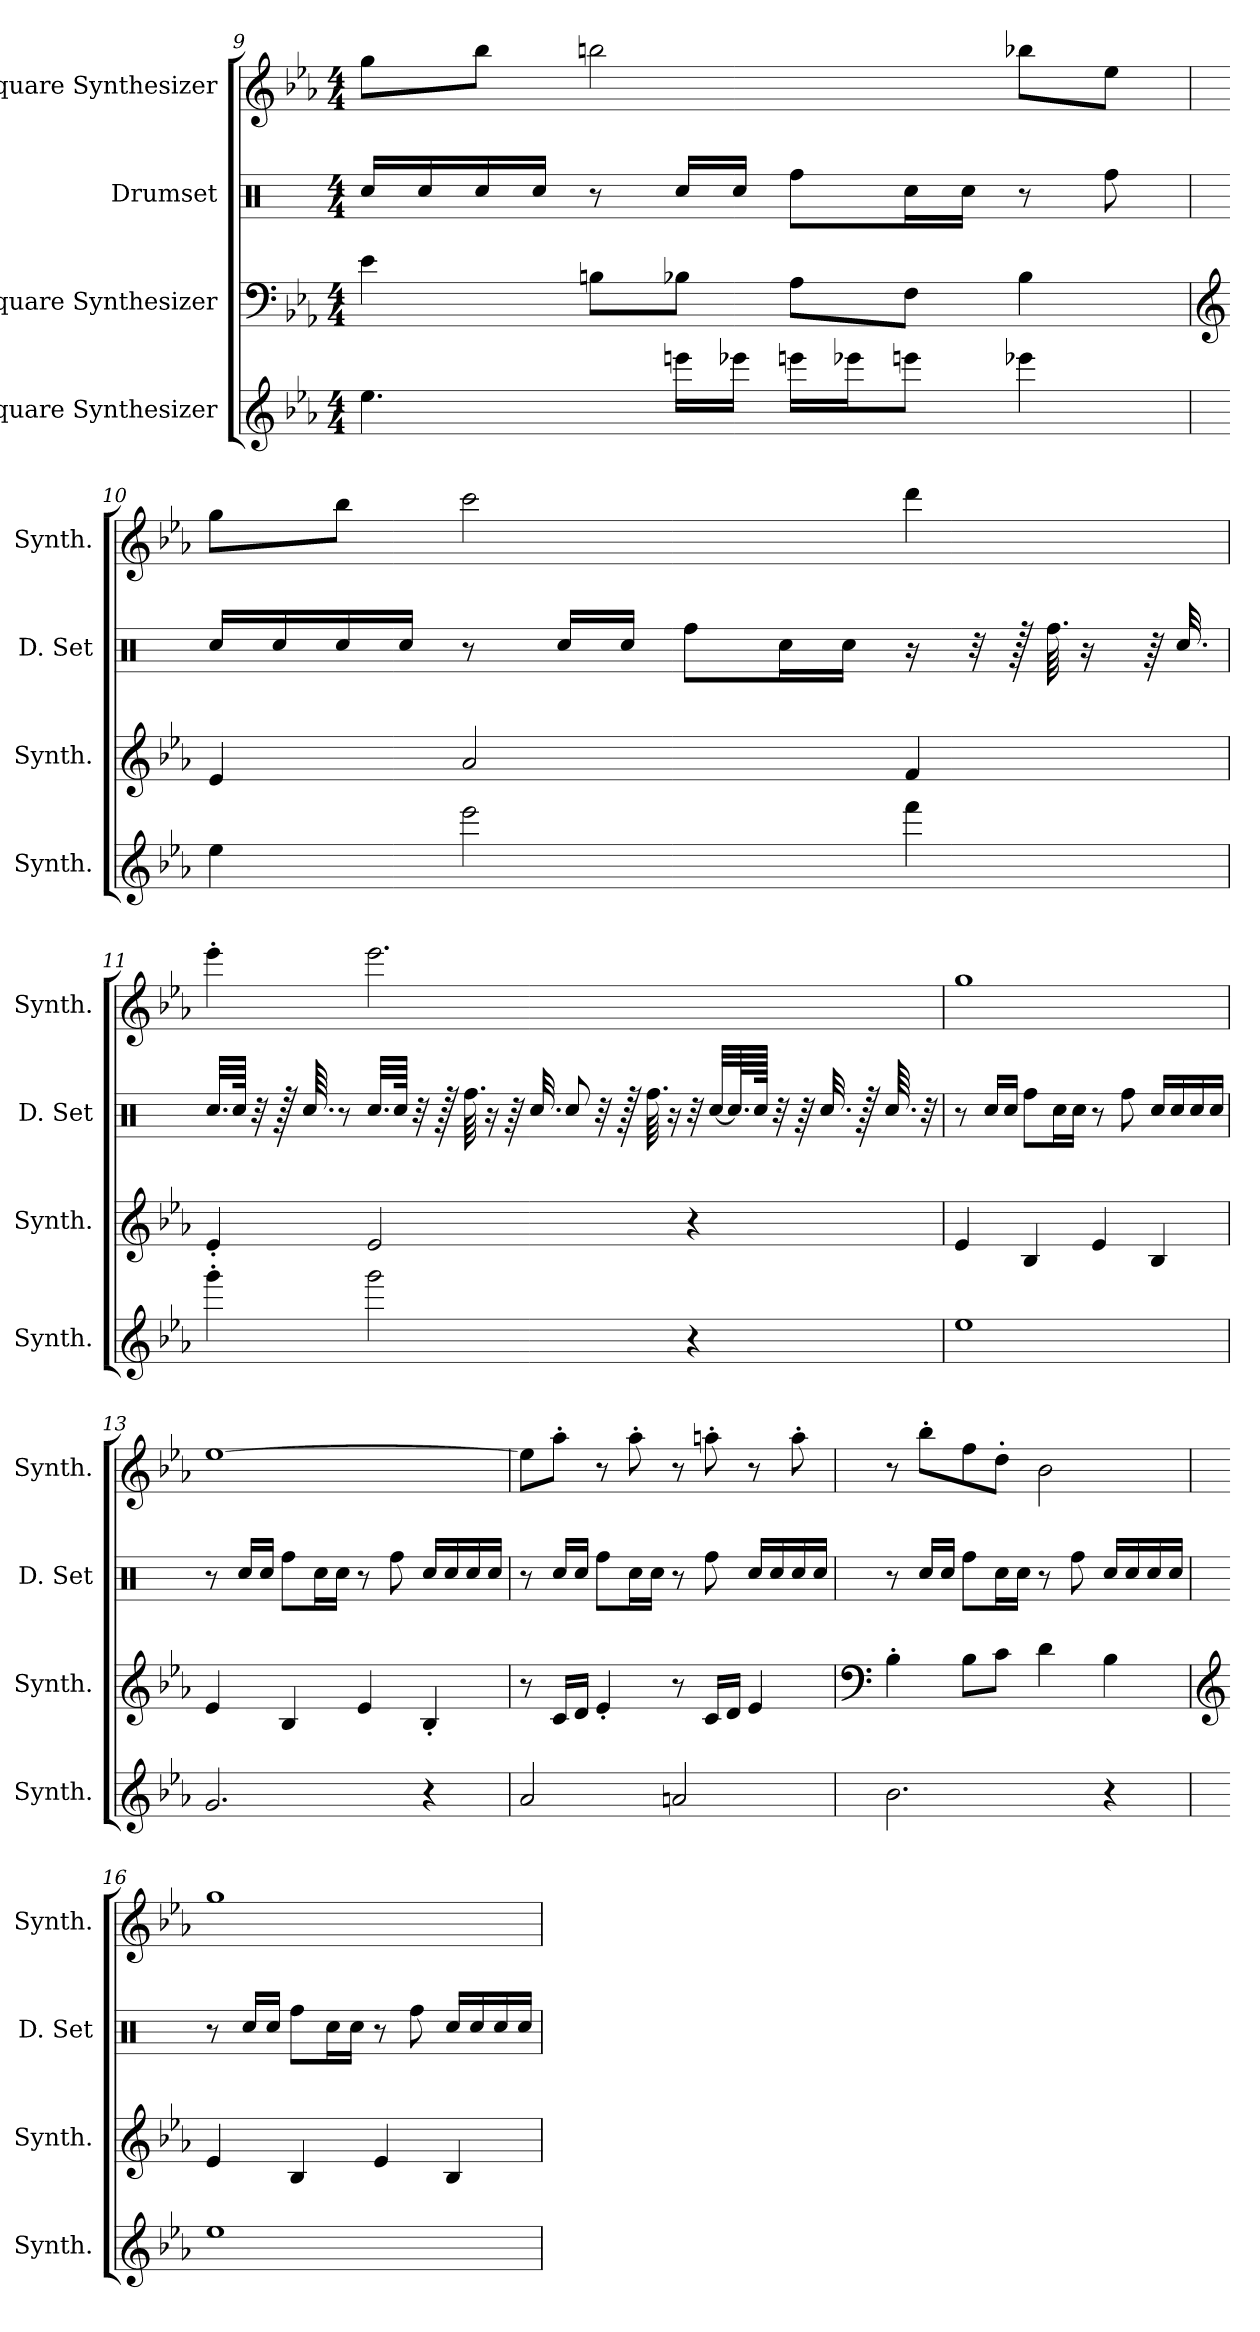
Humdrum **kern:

**kern	**kern	**kern	**kern
*part4	*part3	*part2	*part1
*staff4	*staff3	*staff2	*staff1
*I"Square Synthesizer	*I"Square Synthesizer	*I"Drumset	*I"Square Synthesizer
*I'Synth.	*I'Synth.	*I'D. Set	*I'Synth.
!!LO:PB:g=z
*clefG2	*clefF4	*clefX	*clefG2
*k[b-e-a-]	*k[b-e-a-]	*k[]	*k[b-e-a-]
*M4/4	*M4/4	*M4/4	*M4/4
=9	=9	=9	=9
4.ee-\	4e-\	16Rcc/LL	8gg\L
.	.	16Rcc/	.
.	.	16Rcc/	8bb-\J
.	.	16Rcc/JJ	.
.	8Bn\L	8r	2bbn\
16eeen\LL	8B-X\J	16Rcc/LL	.
16eee-X\JJ	.	16Rcc/JJ	.
16eeen\LL	8A-\L	8Rff\L	.
16eee-X\J	.	.	.
8eeen\J	8F\J	16Rcc\L	.
.	.	16Rcc\JJ	.
4eee-X\	4B-\	8r	8bb-X\L
.	.	8Rff\	8ee-\J
=10	=10	=10	=10
*	*clefG2	*	*
4ee-\	4e-/	16Rcc/LL	8gg\L
.	.	16Rcc/	.
.	.	16Rcc/	8bb-\J
.	.	16Rcc/JJ	.
2eee-\	2a-/	8r	2ccc\
.	.	16Rcc/LL	.
.	.	16Rcc/JJ	.
.	.	8Rff\L	.
.	.	16Rcc\L	.
.	.	16Rcc\JJ	.
4fff\	4f/	16r	4ddd\
.	.	32r	.
.	.	128r	.
.	.	64.Rff\	.
.	.	16r	.
.	.	64r	.
.	.	32.Rcc/	.
!!LO:LB:g=z
=11	=11	=11	=11
4ggg'\	4e-'/	32.Rcc/LLL	4eee-'\
.	.	64Rcc/JJJk	.
.	.	32r	.
.	.	128r	.
.	.	64.Rcc/	.
.	.	8r	.
2ggg\	2e-/	32.Rcc/LLL	2.eee-\
.	.	64Rcc/JJJk	.
.	.	32r	.
.	.	128r	.
.	.	64.Rff\	.
.	.	16r	.
.	.	64r	.
.	.	32.Rcc/	.
.	.	8Rcc/	.
.	.	32r	.
.	.	128r	.
.	.	64.Rff\	.
.	.	16r	.
4r	4r	32r	.
.	.	[32Rcc/LLL	.
.	.	64.Rcc/L]	.
.	.	128Rcc/JJJJk	.
.	.	32r	.
.	.	64r	.
.	.	32.Rcc/	.
.	.	128r	.
.	.	64.Rcc/	.
.	.	32r	.
!!LO:LB:g=z
=12	=12	=12	=12
1ee-	4e-/	8r	1gg
.	.	16Rcc/LL	.
.	.	16Rcc/JJ	.
.	4B-/	8Rff\L	.
.	.	16Rcc\L	.
.	.	16Rcc\JJ	.
.	4e-/	8r	.
.	.	8Rff\	.
.	4B-/	16Rcc/LL	.
.	.	16Rcc/	.
.	.	16Rcc/	.
.	.	16Rcc/JJ	.
=13	=13	=13	=13
2.g/	4e-/	8r	[1ee-
.	.	16Rcc/LL	.
.	.	16Rcc/JJ	.
.	4B-/	8Rff\L	.
.	.	16Rcc\L	.
.	.	16Rcc\JJ	.
.	4e-/	8r	.
.	.	8Rff\	.
4r	4B-'/	16Rcc/LL	.
.	.	16Rcc/	.
.	.	16Rcc/	.
.	.	16Rcc/JJ	.
=14	=14	=14	=14
2a-/	8r	8r	8ee-\L]
.	16c/LL	16Rcc/LL	8aa-'\J
.	16d/JJ	16Rcc/JJ	.
.	4e-'/	8Rff\L	8r
.	.	16Rcc\L	8aa-'\
.	.	16Rcc\JJ	.
2an/	8r	8r	8r
.	16c/LL	8Rff\	8aan'\
.	16d/JJ	.	.
.	4e-/	16Rcc/LL	8r
.	.	16Rcc/	.
.	.	16Rcc/	8aa'\
.	.	16Rcc/JJ	.
!!LO:PB:g=z
=15	=15	=15	=15
*	*clefF4	*	*
2.b-\	4B-'\	8r	8r
.	.	16Rcc/LL	8bb-'\L
.	.	16Rcc/JJ	.
.	8B-\L	8Rff\L	8ff\
.	8c\J	16Rcc\L	8dd'\J
.	.	16Rcc\JJ	.
.	4d\	8r	2b-\
.	.	8Rff\	.
4r	4B-\	16Rcc/LL	.
.	.	16Rcc/	.
.	.	16Rcc/	.
.	.	16Rcc/JJ	.
=16	=16	=16	=16
*	*clefG2	*	*
1ee-	4e-/	8r	1gg
.	.	16Rcc/LL	.
.	.	16Rcc/JJ	.
.	4B-/	8Rff\L	.
.	.	16Rcc\L	.
.	.	16Rcc\JJ	.
.	4e-/	8r	.
.	.	8Rff\	.
.	4B-/	16Rcc/LL	.
.	.	16Rcc/	.
.	.	16Rcc/	.
.	.	16Rcc/JJ	.
=	=	=	=
*-	*-	*-	*-
